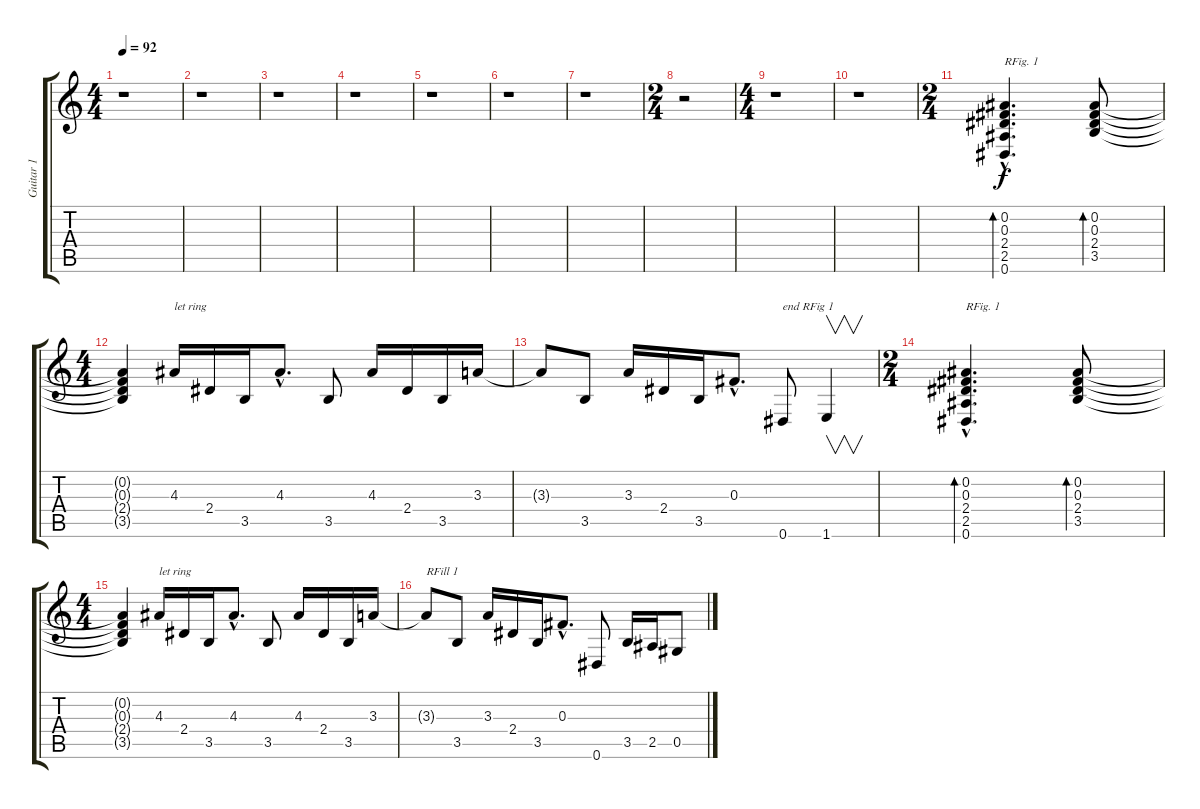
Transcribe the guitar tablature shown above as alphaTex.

\track ("Guitar 1" "Guitar 1") {instrument electricguitarclean}
\staff {score tabs}
\tuning (Eb4 Bb3 Gb3 Db3 Ab2 Eb2) {hide}
\ts (4 4)
\tempo 92
\clef g2
\ks c
r.1{dy f} |
r.1 |
r.1 |
r.1 |
r.1 |
r.1 |
r.1 |
\ts (2 4)
r.2 |
\ts (4 4)
r.1 |
r.1 |
\ts (2 4)
(0.2{hac} 0.3{hac} 2.4{hac} 2.5{hac} 0.6{hac}).4{d bd 60 txt "RFig. 1"} (0.2 0.3 2.4 3.5).8{bd 60} |
\ts (4 4)
(0.2{t} 0.3{t} 2.4{t} 3.5{t}).4 4.3.16{txt "let ring"} 2.4.16 3.5.16 4.3{hac}.8{d} 3.5.8 4.3.16 2.4.16 3.5.16 3.3.16 |
3.3{t}.8 3.5.8 3.3.16 2.4.16 3.5.16 0.3{hac}.8{d} 0.6.8{txt "end RFig 1"} 1.6.4{v} |
\ts (2 4)
(0.2{hac} 0.3{hac} 2.4{hac} 2.5{hac} 0.6{hac}).4{d bd 60 txt "RFig. 1"} (0.2 0.3 2.4 3.5).8{bd 60} |
\ts (4 4)
(0.2{t} 0.3{t} 2.4{t} 3.5{t}).4 4.3.16{txt "let ring"} 2.4.16 3.5.16 4.3{hac}.8{d} 3.5.8 4.3.16 2.4.16 3.5.16 3.3.16 |
3.3{t}.8{txt "RFill 1"} 3.5.8 3.3.16 2.4.16 3.5.16 0.3{hac}.8{d} 0.6.8 3.5.16 2.5.16 0.5.8
